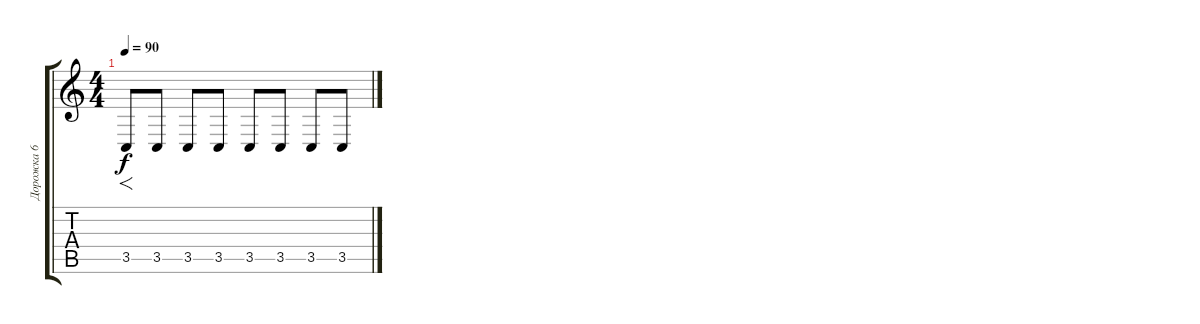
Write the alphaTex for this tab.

\track ("Дорожка 6" "Дорожка 6") {instrument synthdrum}
\staff {score tabs}
\tuning (E4 B3 G3 D3 A2 E2) {hide}
\ts (4 4)
\tempo 90
\clef g2
\ks c
3.5.8{f dy f} 3.5.8 3.5.8 3.5.8 3.5.8 3.5.8 3.5.8 3.5.8
